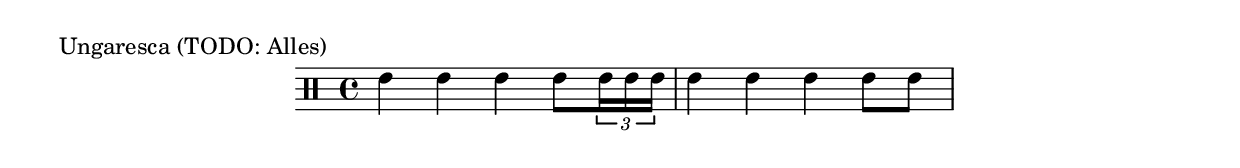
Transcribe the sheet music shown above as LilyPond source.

\score {
        \header {
                piece = "Ungaresca (TODO: Alles)"
        }
	\new StaffGroup <<
                \new DrumStaff << 
			\drummode {
				tommh4 tommh4 tommh4 tommh8 \tuplet 3/2 { tommh16 tommh16 tommh16 }
				tommh4 tommh4 tommh4 tommh8 tommh8
			}
		 >>
	>>
	\layout {
                indent = 4.0\cm
        }
	\midi {}
}

